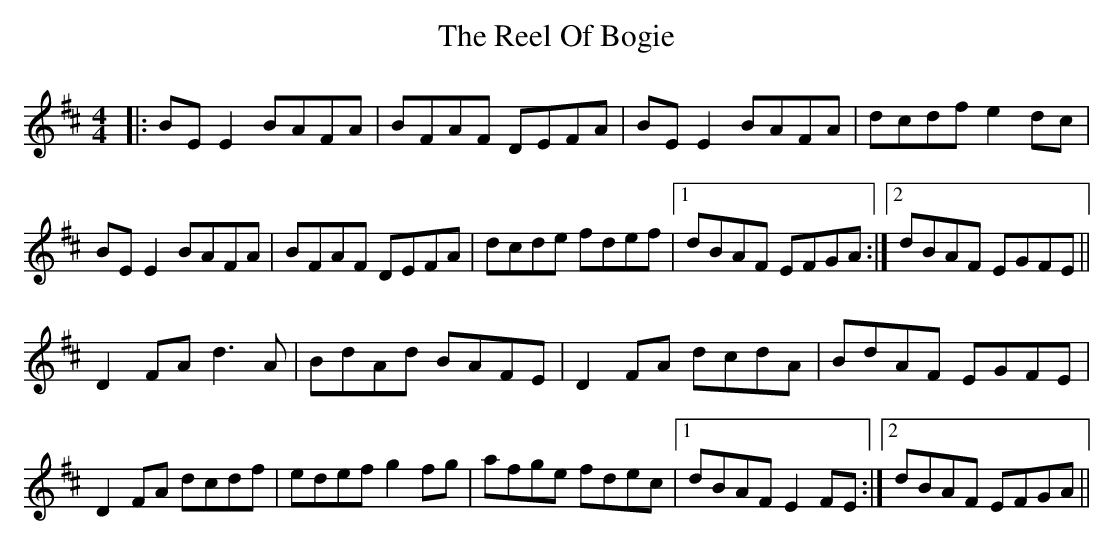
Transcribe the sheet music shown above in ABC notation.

X:1
T: The Reel Of Bogie
M: 4/4
L: 1/8
K: Edor
|:BE E2 BAFA|BFAF DEFA|BE E2 BAFA|dcdf e2 dc|
BE E2 BAFA|BFAF DEFA|dcde fdef|1 dBAF EFGA:|2 dBAF EGFE||
D2 FA d3 A|BdAd BAFE|D2 FA dcdA|BdAF EGFE|
D2 FA dcdf|edef g2 fg|afge fdec|1 dBAF E2 FE:|2 dBAF EFGA||
